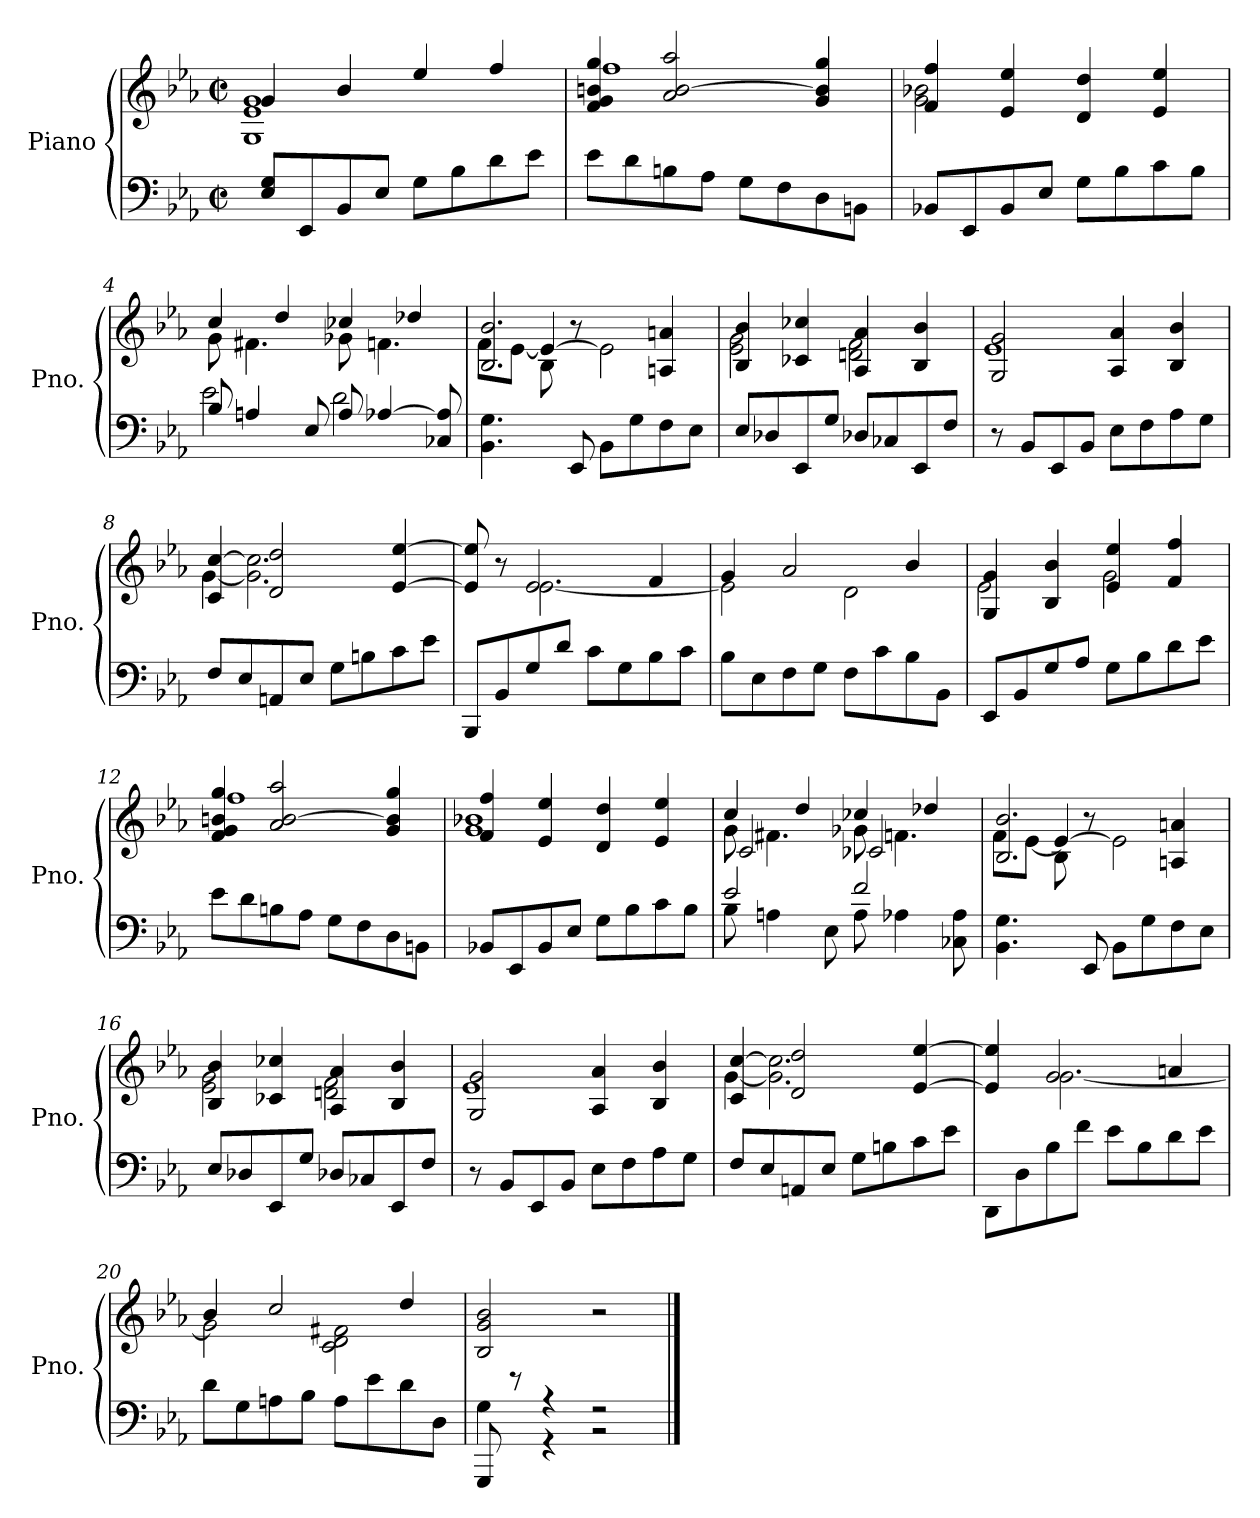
**kern	**kern
*part1	*part1
*staff2	*staff1
*I"Piano	*
*I'Pno.	*
*clefF4	*clefG2
*k[b-e-a-]	*k[b-e-a-]
*M2/2	*M2/2
*met(c|)	*met(c|)
*MM132	*MM132
=1	=1
*	*^
8E-/ 8G/L	4g/	1G 1e- 1g
8EE-/	.	.
8BB-/	4b-/	.
8E-/J	.	.
8G\L	4ee-/	.
8B-\	.	.
8d\	4ff/	.
8e-\J	.	.
=2	=2	=2
8e-\L	4f/ 4g/ 4bn/ 4gg/	1ff
8d\	.	.
8Bn\	2a-/ [2b/ 2aa-/	.
8A-\J	.	.
8G\L	.	.
8F\	.	.
8D\	4g/ 4b/] 4gg/	.
8BBn\J	.	.
=3	=3	=3
8BB-X/L	4f/ 4ff/	2g\ 2b-X\
8EE-/	.	.
8BB-/	4e-/ 4ee-/	.
8E-/J	.	.
8G\L	4d/ 4dd/	2ryy
8B-\	.	.
8c\	4e-/ 4ee-/	.
8B-\J	.	.
=4	=4	=4
*^	*	*
8B-/	2e-\	4cc/	8g\
4An/	.	.	4.f#X\
.	.	4dd/	.
8E-/	.	.	.
8A/	2d\	4cc-X/	8g-X\
[4A-X/	.	.	4.fn\
.	.	4dd-X/	.
8C-X/ 8A-/]	.	.	.
*v	*v	*	*
!!LO:LB:g=z
=5	=5	=5
*	*	*^
4.BB-\ 4.G\	2.B-/ 2.b-/	8f\L	4ryy
.	.	[8e-\J	.
.	.	8B-\	4e-/_
8EE-/	.	8r	.
8BB-\L	.	2e-\]	2ryy
8G\	.	.	.
8F\	4An/ 4an/	.	.
8E-\J	.	.	.
*	*	*v	*v
=6	=6	=6
8E-/L	4B-/ 4b-/	2e-\ 2g\
8D-X/	.	.
8EE-/	4c-X/ 4cc-X/	.
8G/J	.	.
8D-X/L	4A-/ 4a-/	2dn\ 2f\
8C-X/	.	.
8EE-/	4B-/ 4b-/	.
8F/J	.	.
=7	=7	=7
8r	2G/ 2g/	1e-
8BB-/L	.	.
8EE-/	.	.
8BB-/J	.	.
8E-\L	4A-/ 4a-/	.
8F\	.	.
8A-\	4B-/ 4b-/	.
8G\J	.	.
=8	=8	=8
8F/L	4c/ [4cc/	[4g\
8E-/	.	.
8AAn/	2d/ 2dd/	2.g\] 2.cc\]
8E-/J	.	.
8G\L	.	.
8Bn\	.	.
8c\	[4e-/ [4ee-/	.
8e-\J	.	.
=9	=9	=9
8BBB-/L	8e-/] 8ee-/]	4ryy
8BB-/	8r	.
8G/	2e-/	[2.e-\
8d/J	.	.
8c\L	.	.
8G\	.	.
8B-\	4f/	.
8c\J	.	.
!!LO:LB:g=z	!!
=10	=10	=10
8B-\L	4g/	2e-\]
8E-\	.	.
8F\	2a-/	.
8G\J	.	.
8F\L	.	2d\
8c\	.	.
8B-\	4b-/	.
8BB-\J	.	.
=11	=11	=11
8EE-/L	4G/ 4g/	2e-\
8BB-/	.	.
8G/	4B-/ 4b-/	.
8A-/J	.	.
8G\L	4e-/ 4ee-/	2g\
8B-\	.	.
8d\	4f/ 4ff/	.
8e-\J	.	.
=12	=12	=12
8e-\L	4f/ 4g/ 4bn/ 4gg/	1ff
8d\	.	.
8Bn\	2a-/ [2b/ 2aa-/	.
8A-\J	.	.
8G\L	.	.
8F\	.	.
8D\	4g/ 4b/] 4gg/	.
8BBn\J	.	.
=13	=13	=13
8BB-X/L	4f/ 4ff/	1g 1b-X
8EE-/	.	.
8BB-/	4e-/ 4ee-/	.
8E-/J	.	.
8G\L	4d/ 4dd/	.
8B-\	.	.
8c\	4e-/ 4ee-/	.
8B-\J	.	.
=14	=14	=14
*^	*	*^
2e-/	8B-\	4cc/	8g\	2c/
.	4An\	.	4.f#X\	.
.	.	4dd/	.	.
.	8E-\	.	.	.
2f/	8A\	4cc-X/	8g-X\	2c-X/
.	4A-X\	.	4.fn\	.
.	.	4dd-X/	.	.
.	8C-X\ 8A-\	.	.	.
*v	*v	*	*	*
!!LO:LB:g=z	!!	!!
=15	=15	=15	=15
4.BB-\ 4.G\	2.B-/ 2.b-/	8f\L	4ryy
.	.	[8e-\J	.
.	.	8B-\	4e-/_
8EE-/	.	8r	.
8BB-\L	.	2e-\]	2ryy
8G\	.	.	.
8F\	4An/ 4an/	.	.
8E-\J	.	.	.
*	*	*v	*v
=16	=16	=16
8E-/L	4B-/ 4b-/	2e-\ 2g\
8D-X/	.	.
8EE-/	4c-X/ 4cc-X/	.
8G/J	.	.
8D-X/L	4A-/ 4a-/	2dn\ 2f\
8C-X/	.	.
8EE-/	4B-/ 4b-/	.
8F/J	.	.
=17	=17	=17
8r	2G/ 2g/	1e-
8BB-/L	.	.
8EE-/	.	.
8BB-/J	.	.
8E-\L	4A-/ 4a-/	.
8F\	.	.
8A-\	4B-/ 4b-/	.
8G\J	.	.
=18	=18	=18
8F/L	4c/ [4cc/	[4g\
8E-/	.	.
8AAn/	2d/ 2dd/	2.g\] 2.cc\]
8E-/J	.	.
8G\L	.	.
8Bn\	.	.
8c\	[4e-/ [4ee-/	.
8e-\J	.	.
=19	=19	=19
8DD\L	4e-/] 4ee-/]	4ryy
8D\	.	.
8B-\	2g/	[2.g\
8f\J	.	.
8e-\L	.	.
8B-\	.	.
8d\	4an/	.
8e-\J	.	.
!!LO:LB:g=z	!!
=20	=20	=20
8d\L	4b-/	2g\]
8G\	.	.
8An\	2cc/	.
8B-\J	.	.
8A\L	.	2c\ 2d\ 2f#X\
8e-\	.	.
8d\	4dd/	.
8D\J	.	.
*	*v	*v
=21	=21
*^	*
8GGG/	4G\	2B-/ 2g/ 2b-/
8r	.	.
4r	4r	.
2r	2r	2r
*v	*v	*
==	==
*-	*-
